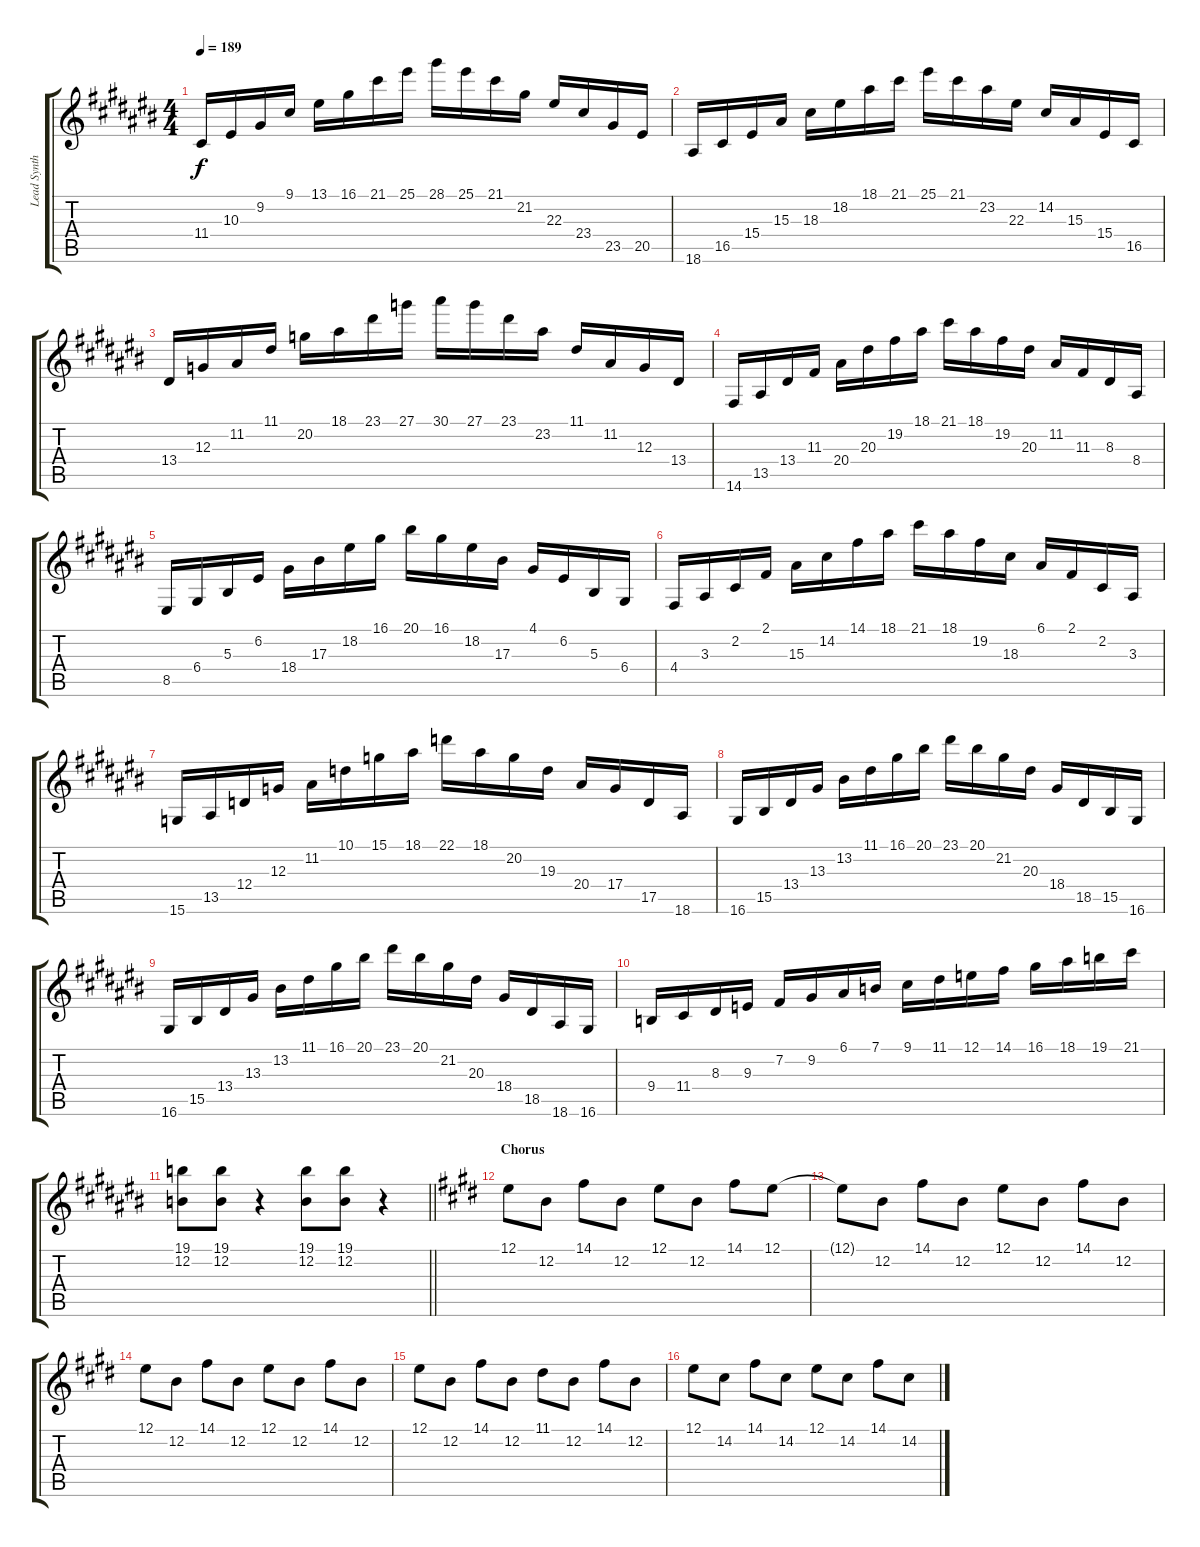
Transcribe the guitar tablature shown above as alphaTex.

\track ("Lead Synth" "Lead Synth") {instrument lead2sawtooth}
\staff {score tabs}
\tuning (E4 B3 G3 D3 A2 E2) {hide}
\ts (4 4)
\tempo 189
\clef g2
\ks a#minor
11.4.16{dy f} 10.3.16 9.2.16 9.1.16 13.1.16 16.1.16 21.1.16 25.1.16 28.1.16 25.1.16 21.1.16 21.2.16 22.3.16 23.4.16 23.5.16 20.5.16 |
\ks c#
18.6.16 16.5.16 15.4.16 15.3.16 18.3.16 18.2.16 18.1.16 21.1.16 25.1.16 21.1.16 23.2.16 22.3.16 14.2.16 15.3.16 15.4.16 16.5.16 |
\ks a#minor
13.4.16 12.3.16 11.2.16 11.1.16 20.2.16 18.1.16 23.1.16 27.1.16 30.1.16 27.1.16 23.1.16 23.2.16 11.1.16 11.2.16 12.3.16 13.4.16 |
14.6.16 13.5.16 13.4.16 11.3.16 20.4.16 20.3.16 19.2.16 18.1.16 21.1.16 18.1.16 19.2.16 20.3.16 11.2.16 11.3.16 8.3.16 8.4.16 |
8.5.16 6.4.16 5.3.16 6.2.16 18.4.16 17.3.16 18.2.16 16.1.16 20.1.16 16.1.16 18.2.16 17.3.16 4.1.16 6.2.16 5.3.16 6.4.16 |
\ks c#
4.4.16 3.3.16 2.2.16 2.1.16 15.3.16 14.2.16 14.1.16 18.1.16 21.1.16 18.1.16 19.2.16 18.3.16 6.1.16 2.1.16 2.2.16 3.3.16 |
\ks a#minor
15.6.16 13.5.16 12.4.16 12.3.16 11.2.16 10.1.16 15.1.16 18.1.16 22.1.16 18.1.16 20.2.16 19.3.16 20.4.16 17.4.16 17.5.16 18.6.16 |
16.6.16 15.5.16 13.4.16 13.3.16 13.2.16 11.1.16 16.1.16 20.1.16 23.1.16 20.1.16 21.2.16 20.3.16 18.4.16 18.5.16 15.5.16 16.6.16 |
16.6.16 15.5.16 13.4.16 13.3.16 13.2.16 11.1.16 16.1.16 20.1.16 23.1.16 20.1.16 21.2.16 20.3.16 18.4.16 18.5.16 18.6.16 16.6.16 |
9.4.16 11.4.16 8.3.16 9.3.16 7.2.16 9.2.16 6.1.16 7.1.16 9.1.16 11.1.16 12.1.16 14.1.16 16.1.16 18.1.16 19.1.16 21.1.16 |
\barLineRight lightlight
(19.1 12.2).8 (19.1 12.2).8 r.4 (19.1 12.2).8 (19.1 12.2).8 r.4 |
\section ("" "Chorus")
\ks e
12.1.8 12.2.8 14.1.8 12.2.8 12.1.8 12.2.8 14.1.8 12.1.8 |
\ks c#minor
12.1{t}.8 12.2.8 14.1.8 12.2.8 12.1.8 12.2.8 14.1.8 12.2.8 |
12.1.8 12.2.8 14.1.8 12.2.8 12.1.8 12.2.8 14.1.8 12.2.8 |
12.1.8 12.2.8 14.1.8 12.2.8 11.1.8 12.2.8 14.1.8 12.2.8 |
\ks e
12.1.8 14.2.8 14.1.8 14.2.8 12.1.8 14.2.8 14.1.8 14.2.8
